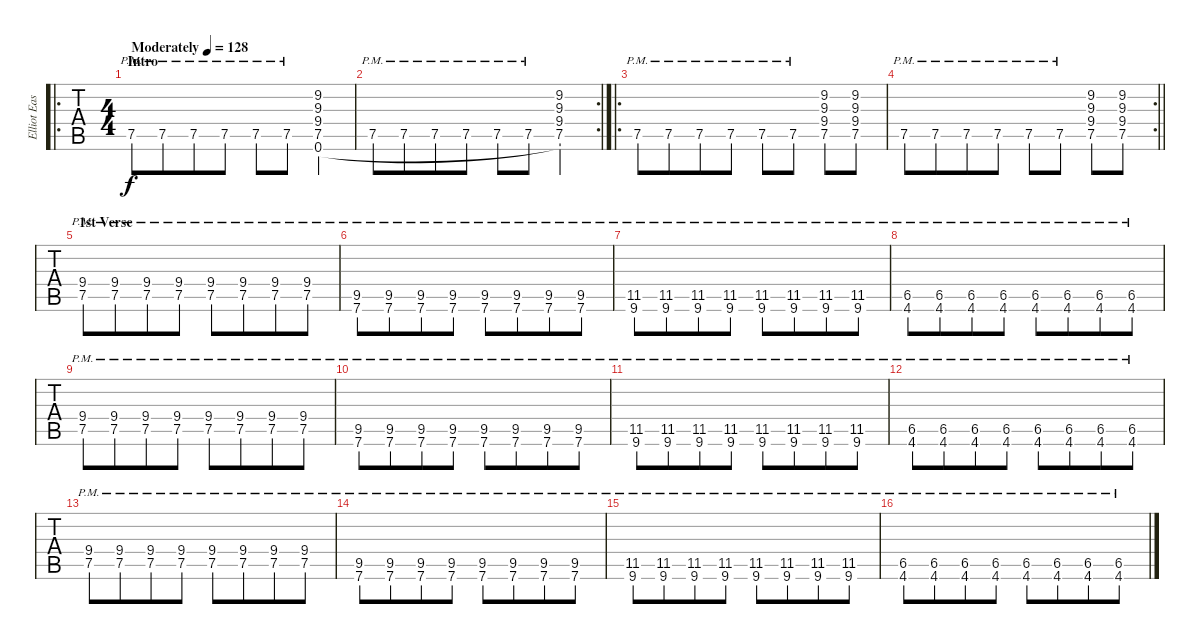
\track ("Elliot Easton - Lead Guitar" "Elliot Eas") {instrument overdrivenguitar}
\staff {tabs}
\tuning (E4 B3 G3 D3 A2 E2) {hide}
\ro
\ts (4 4)
\section ("" "Intro")
\tempo (128 "Moderately")
\clef g2
\ks c
7.5{pm}.8{dy f instrument overdrivenguitar} 7.5{pm}.8{beam merge} 7.5{pm}.8 7.5{pm}.8 7.5{pm}.8 7.5{pm}.8 (9.2 9.3 9.4 7.5 0.6).4 |
\rc 2
7.5{pm}.8 7.5{pm}.8{beam merge} 7.5{pm}.8 7.5{pm}.8 7.5{pm}.8 7.5{pm}.8 (9.2 9.3 9.4 7.5 0.6{t}).4 |
\ro
7.5{pm}.8 7.5{pm}.8{beam merge} 7.5{pm}.8 7.5{pm}.8 7.5{pm}.8 7.5{pm}.8 (9.2 9.3 9.4 7.5).8 (9.2 9.3 9.4 7.5).8 |
\rc 2
\barLineRight lightlight
7.5{pm}.8 7.5{pm}.8{beam merge} 7.5{pm}.8 7.5{pm}.8 7.5{pm}.8 7.5{pm}.8 (9.2 9.3 9.4 7.5).8 (9.2 9.3 9.4 7.5).8 |
\section ("" "1st Verse")
(9.4{pm} 7.5{pm}).8 (9.4{pm} 7.5{pm}).8{beam merge} (9.4{pm} 7.5{pm}).8 (9.4{pm} 7.5{pm}).8 (9.4{pm} 7.5{pm}).8 (9.4{pm} 7.5{pm}).8{beam merge} (9.4{pm} 7.5{pm}).8 (9.4{pm} 7.5{pm}).8 |
(9.5{pm} 7.6).8 (9.5{pm} 7.6).8{beam merge} (9.5{pm} 7.6).8 (9.5{pm} 7.6).8 (9.5{pm} 7.6).8 (9.5{pm} 7.6).8{beam merge} (9.5{pm} 7.6).8 (9.5{pm} 7.6).8 |
(11.5{pm} 9.6).8 (11.5{pm} 9.6).8{beam merge} (11.5{pm} 9.6).8 (11.5{pm} 9.6).8 (11.5{pm} 9.6).8 (11.5{pm} 9.6).8{beam merge} (11.5{pm} 9.6).8 (11.5{pm} 9.6).8 |
(6.5{pm} 4.6{pm}).8 (6.5{pm} 4.6{pm}).8{beam merge} (6.5{pm} 4.6{pm}).8 (6.5{pm} 4.6{pm}).8 (6.5{pm} 4.6{pm}).8 (6.5{pm} 4.6{pm}).8{beam merge} (6.5{pm} 4.6{pm}).8 (6.5{pm} 4.6{pm}).8 |
(9.4{pm} 7.5{pm}).8 (9.4{pm} 7.5{pm}).8{beam merge} (9.4{pm} 7.5{pm}).8 (9.4{pm} 7.5{pm}).8 (9.4{pm} 7.5{pm}).8 (9.4{pm} 7.5{pm}).8{beam merge} (9.4{pm} 7.5{pm}).8 (9.4{pm} 7.5{pm}).8 |
(9.5{pm} 7.6).8 (9.5{pm} 7.6).8{beam merge} (9.5{pm} 7.6).8 (9.5{pm} 7.6).8 (9.5{pm} 7.6).8 (9.5{pm} 7.6).8{beam merge} (9.5{pm} 7.6).8 (9.5{pm} 7.6).8 |
(11.5{pm} 9.6).8 (11.5{pm} 9.6).8{beam merge} (11.5{pm} 9.6).8 (11.5{pm} 9.6).8 (11.5{pm} 9.6).8 (11.5{pm} 9.6).8{beam merge} (11.5{pm} 9.6).8 (11.5{pm} 9.6).8 |
(6.5{pm} 4.6).8 (6.5{pm} 4.6{pm}).8{beam merge} (6.5{pm} 4.6{pm}).8 (6.5{pm} 4.6{pm}).8 (6.5{pm} 4.6{pm}).8 (6.5{pm} 4.6{pm}).8{beam merge} (6.5{pm} 4.6{pm}).8 (6.5{pm} 4.6{pm}).8 |
(9.4{pm} 7.5{pm}).8 (9.4{pm} 7.5{pm}).8{beam merge} (9.4{pm} 7.5{pm}).8 (9.4{pm} 7.5{pm}).8 (9.4{pm} 7.5{pm}).8 (9.4{pm} 7.5{pm}).8{beam merge} (9.4{pm} 7.5{pm}).8 (9.4{pm} 7.5{pm}).8 |
(9.5{pm} 7.6).8 (9.5{pm} 7.6).8{beam merge} (9.5{pm} 7.6).8 (9.5{pm} 7.6).8 (9.5{pm} 7.6).8 (9.5{pm} 7.6).8{beam merge} (9.5{pm} 7.6).8 (9.5{pm} 7.6).8 |
(11.5{pm} 9.6).8 (11.5{pm} 9.6).8{beam merge} (11.5{pm} 9.6).8 (11.5{pm} 9.6).8 (11.5{pm} 9.6).8 (11.5{pm} 9.6).8{beam merge} (11.5{pm} 9.6).8 (11.5{pm} 9.6).8 |
(6.5{pm} 4.6).8 (6.5{pm} 4.6{pm}).8{beam merge} (6.5{pm} 4.6{pm}).8 (6.5{pm} 4.6{pm}).8 (6.5{pm} 4.6{pm}).8 (6.5{pm} 4.6{pm}).8{beam merge} (6.5{pm} 4.6{pm}).8 (6.5{pm} 4.6{pm}).8
